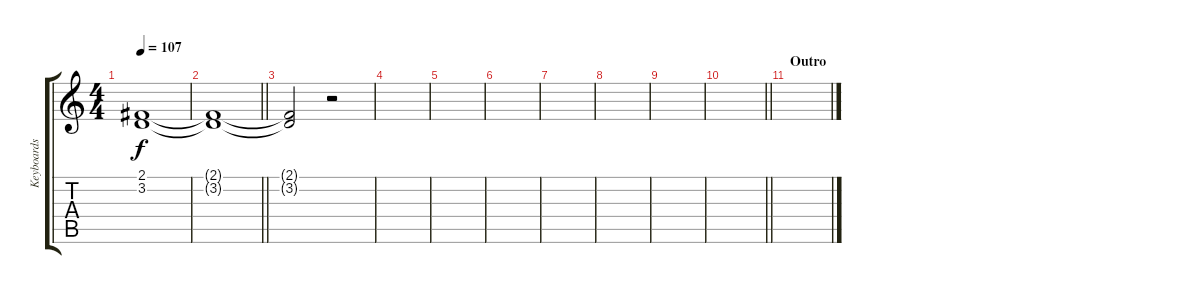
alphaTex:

\track ("Keyboards" "Keyboards") {instrument fx6goblins}
\staff {score tabs}
\tuning (E4 B3 G3 D3 A2 E2) {hide}
\ts (4 4)
\tempo 107
\clef g2
\ks c
(2.1{t} 3.2{t}).1{dy f} |
\barLineRight lightlight
(2.1{t} 3.2{t}).1 |
\section ("" "")
(2.1{t} 3.2{t}).2 r.2 |
|
|
|
|
|
|
\barLineRight lightlight
|
\section ("" "Outro")
